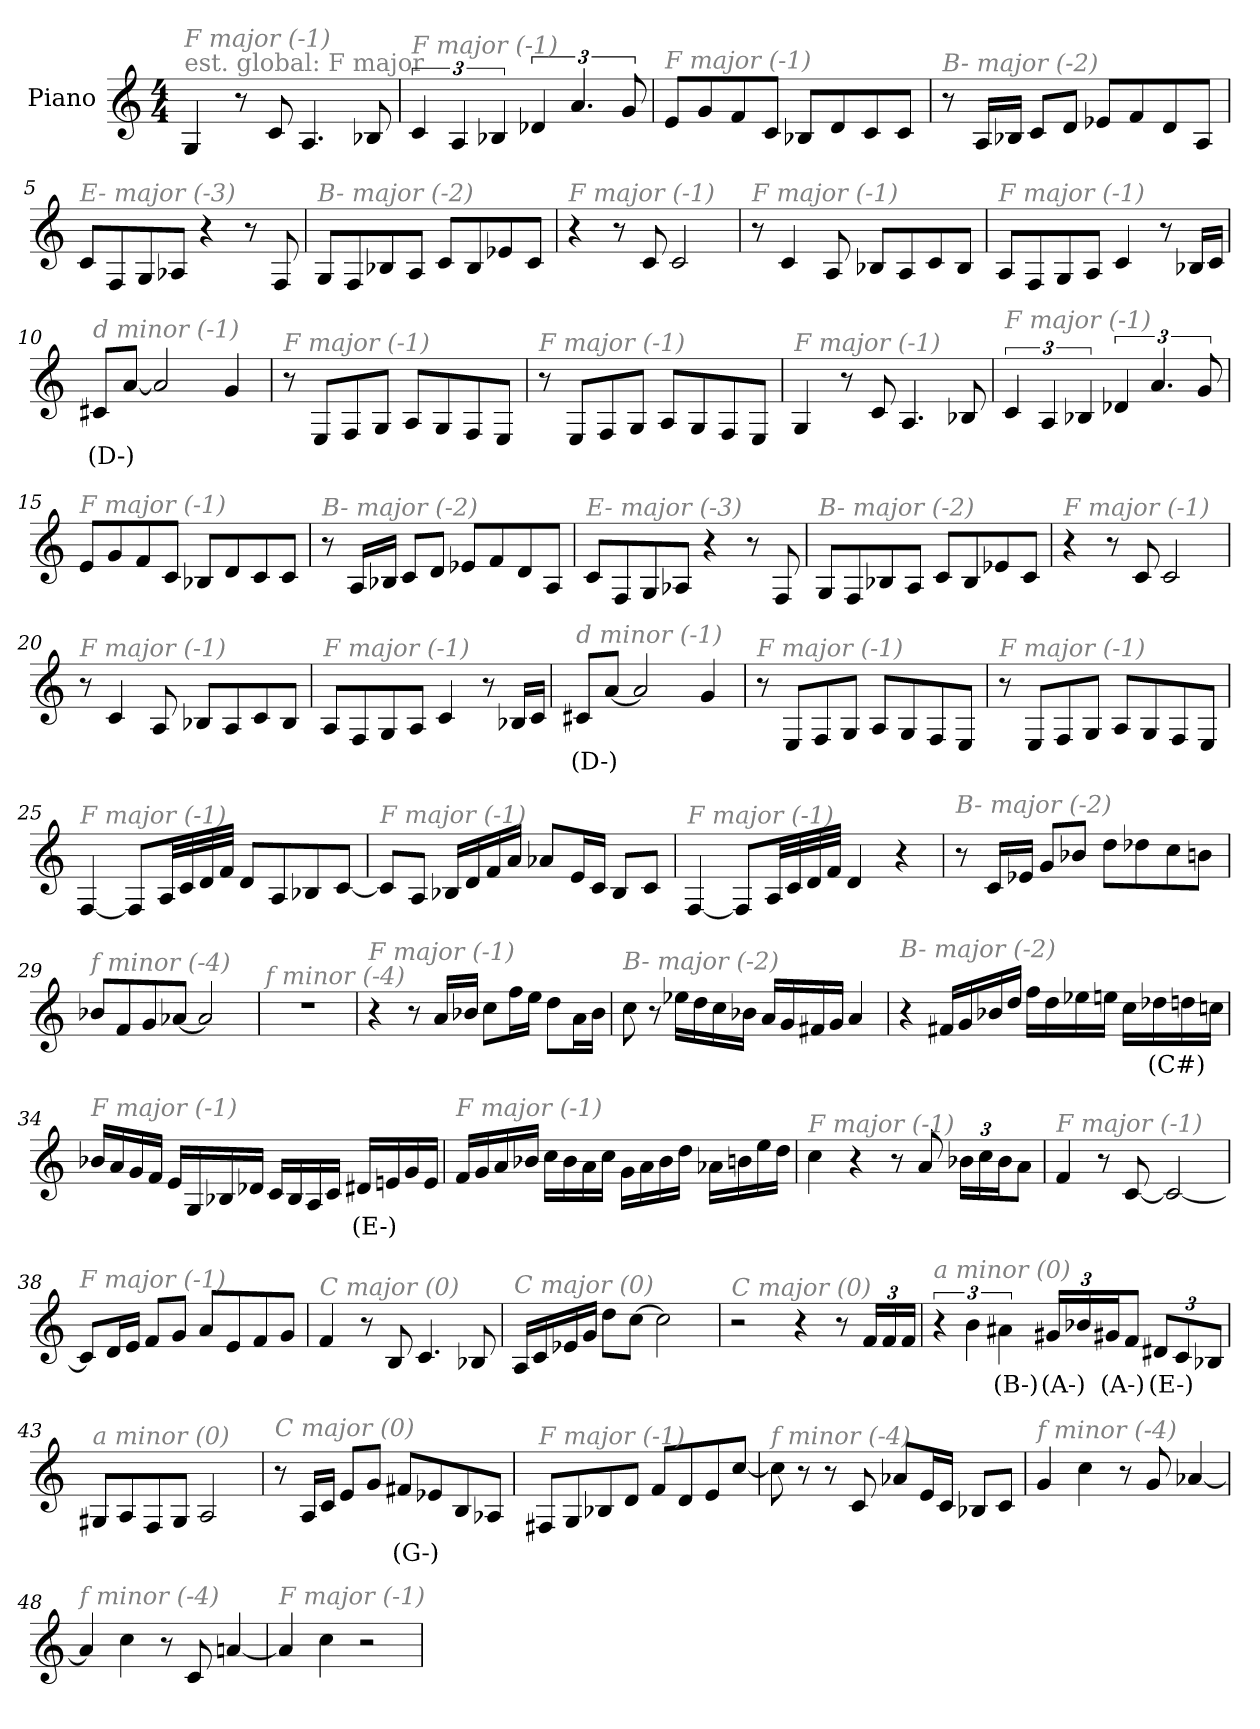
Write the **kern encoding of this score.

**kern	**text
*part1	*part1
*staff1	*staff1
*I"Piano	*
*I'Pno	*
*clefG2	*
*k[]	*
*M4/4	*
*MM168	*
=1	=1
!LO:TX:a:color=#808080:t=est. global&colon; F major	!
!LO:TX:i:color=#808080:t=F major (-1)	!
4G/	.
8r	.
8c/	.
4.A/	.
8B-X/	.
=2	=2
!LO:TX:i:color=#808080:t=F major (-1)	!
6c/	.
6A/	.
6B-X/	.
6d-X/	.
6.a/	.
12g/	.
=3	=3
!LO:TX:i:color=#808080:t=F major (-1)	!
8e/L	.
8g/	.
8f/	.
8c/J	.
8B-X/L	.
8d/	.
8c/	.
8c/J	.
=4	=4
!LO:TX:i:color=#808080:t=B- major (-2)	!
8r	.
16A/LL	.
16B-X/JJ	.
8c/L	.
8d/J	.
8e-X/L	.
8f/	.
8d/	.
8A/J	.
!!LO:LB:g=z
=5	=5
!LO:TX:i:color=#808080:t=E- major (-3)	!
8c/L	.
8F/	.
8G/	.
8A-X/J	.
4r	.
8r	.
8F/	.
=6	=6
!LO:TX:i:color=#808080:t=B- major (-2)	!
8G/L	.
8F/	.
8B-X/	.
8A/J	.
8c/L	.
8B-/	.
8e-X/	.
8c/J	.
=7	=7
!LO:TX:i:color=#808080:t=F major (-1)	!
4r	.
8r	.
8c/	.
2c/	.
=8	=8
!LO:TX:i:color=#808080:t=F major (-1)	!
8r	.
4c/	.
8A/	.
8B-X/L	.
8A/	.
8c/	.
8B-/J	.
!!LO:LB:g=z
=9	=9
!LO:TX:i:color=#808080:t=F major (-1)	!
8A/L	.
8F/	.
8G/	.
8A/J	.
4c/	.
8r	.
16B-X/LL	.
16c/JJ	.
=10	=10
!LO:TX:i:color=#808080:t=d minor (-1)	!
8c#Xi/L	(D-)
[8a/J	.
2a/]	.
4g/	.
=11	=11
!LO:TX:i:color=#808080:t=F major (-1)	!
8r	.
8E/L	.
8F/	.
8G/J	.
8A/L	.
8G/	.
8F/	.
8E/J	.
=12	=12
!LO:TX:i:color=#808080:t=F major (-1)	!
8r	.
8E/L	.
8F/	.
8G/J	.
8A/L	.
8G/	.
8F/	.
8E/J	.
!!LO:LB:g=z
=13	=13
!LO:TX:i:color=#808080:t=F major (-1)	!
4G/	.
8r	.
8c/	.
4.A/	.
8B-X/	.
=14	=14
!LO:TX:i:color=#808080:t=F major (-1)	!
6c/	.
6A/	.
6B-X/	.
6d-X/	.
6.a/	.
12g/	.
=15	=15
!LO:TX:i:color=#808080:t=F major (-1)	!
8e/L	.
8g/	.
8f/	.
8c/J	.
8B-X/L	.
8d/	.
8c/	.
8c/J	.
=16	=16
!LO:TX:i:color=#808080:t=B- major (-2)	!
8r	.
16A/LL	.
16B-X/JJ	.
8c/L	.
8d/J	.
8e-X/L	.
8f/	.
8d/	.
8A/J	.
!!LO:LB:g=z
=17	=17
!LO:TX:i:color=#808080:t=E- major (-3)	!
8c/L	.
8F/	.
8G/	.
8A-X/J	.
4r	.
8r	.
8F/	.
=18	=18
!LO:TX:i:color=#808080:t=B- major (-2)	!
8G/L	.
8F/	.
8B-X/	.
8A/J	.
8c/L	.
8B-/	.
8e-X/	.
8c/J	.
=19	=19
!LO:TX:i:color=#808080:t=F major (-1)	!
4r	.
8r	.
8c/	.
2c/	.
=20	=20
!LO:TX:i:color=#808080:t=F major (-1)	!
8r	.
4c/	.
8A/	.
8B-X/L	.
8A/	.
8c/	.
8B-/J	.
!!LO:LB:g=z
=21	=21
!LO:TX:i:color=#808080:t=F major (-1)	!
8A/L	.
8F/	.
8G/	.
8A/J	.
4c/	.
8r	.
16B-X/LL	.
16c/JJ	.
=22	=22
!LO:TX:i:color=#808080:t=d minor (-1)	!
8c#Xi/L	(D-)
[8a/J	.
2a/]	.
4g/	.
=23	=23
!LO:TX:i:color=#808080:t=F major (-1)	!
8r	.
8E/L	.
8F/	.
8G/J	.
8A/L	.
8G/	.
8F/	.
8E/J	.
=24	=24
!LO:TX:i:color=#808080:t=F major (-1)	!
8r	.
8E/L	.
8F/	.
8G/J	.
8A/L	.
8G/	.
8F/	.
8E/J	.
!!LO:LB:g=z
=25	=25
!LO:TX:i:color=#808080:t=F major (-1)	!
[4F/	.
8F/L]	.
32A/LL	.
32c/	.
32d/	.
32f/JJJ	.
8d/L	.
8A/	.
8B-X/	.
[8c/J	.
=26	=26
!LO:TX:i:color=#808080:t=F major (-1)	!
8c/L]	.
8A/J	.
16B-X/LL	.
16d/	.
16f/	.
16a/JJ	.
8a-X/L	.
16e/L	.
16c/JJ	.
8B-/L	.
8c/J	.
=27	=27
!LO:TX:i:color=#808080:t=F major (-1)	!
[4F/	.
8F/L]	.
32A/LL	.
32c/	.
32d/	.
32f/JJJ	.
4d/	.
4r	.
!!LO:LB:g=z
=28	=28
!LO:TX:i:color=#808080:t=B- major (-2)	!
8r	.
16c/LL	.
16e-X/JJ	.
8g/L	.
8b-X/J	.
8dd\L	.
8dd-X\	.
8cc\	.
8bn\J	.
=29	=29
!LO:TX:i:color=#808080:t=f minor (-4)	!
8b-X/L	.
8f/	.
8g/	.
[8a-X/J	.
2a-/]	.
=30	=30
!LO:TX:i:color=#808080:t=f minor (-4)	!
1r	.
=31	=31
!LO:TX:i:color=#808080:t=F major (-1)	!
4r	.
8r	.
16a/LL	.
16b-X/JJ	.
8cc\L	.
16ff\L	.
16ee\JJ	.
8dd\L	.
16a\L	.
16b-\JJ	.
!!LO:LB:g=z
=32	=32
!LO:TX:i:color=#808080:t=B- major (-2)	!
8cc\	.
8r	.
16ee-X\LL	.
16dd\	.
16cc\	.
16b-X\JJ	.
16a/LL	.
16g/	.
16f#X/	.
16g/JJ	.
4a/	.
=33	=33
!LO:TX:i:color=#808080:t=B- major (-2)	!
4r	.
16f#X/LL	.
16g/	.
16b-X/	.
16dd/JJ	.
16ff\LL	.
16dd\	.
16ee-X\	.
16een\JJ	.
16cc\LL	.
16dd-Xi\	(C#)
16dd\	.
16ccn\JJ	.
!!LO:LB:g=z
=34	=34
!LO:TX:i:color=#808080:t=F major (-1)	!
16b-X/LL	.
16a/	.
16g/	.
16f/JJ	.
16e/LL	.
16G/	.
16B-X/	.
16d-X/JJ	.
16c/LL	.
16B-/	.
16A/	.
16c/JJ	.
16d#Xi/LL	(E-)
16en/	.
16g/	.
16e/JJ	.
=35	=35
!LO:TX:i:color=#808080:t=F major (-1)	!
16f/LL	.
16g/	.
16a/	.
16b-X/JJ	.
16cc\LL	.
16b-\	.
16a\	.
16cc\JJ	.
16g\LL	.
16a\	.
16b-\	.
16dd\JJ	.
16a-X\LL	.
16bn\	.
16ee\	.
16dd\JJ	.
=36	=36
!LO:TX:i:color=#808080:t=F major (-1)	!
4cc\	.
4r	.
8r	.
8a/	.
*Xbrackettup	*
24b-X\LL	.
24cc\	.
24b-\J	.
8a\J	.
!!LO:PB:g=z
=37	=37
!LO:TX:i:color=#808080:t=F major (-1)	!
4f/	.
8r	.
[8c/	.
2c/_	.
=38	=38
!LO:TX:i:color=#808080:t=F major (-1)	!
8c/L]	.
16d/L	.
16e/JJ	.
8f/L	.
8g/J	.
8a/L	.
8e/	.
8f/	.
8g/J	.
=39	=39
!LO:TX:i:color=#808080:t=C major (0)	!
4f/	.
8r	.
8B/	.
4.c/	.
8B-X/	.
=40	=40
!LO:TX:i:color=#808080:t=C major (0)	!
16A/LL	.
16c/	.
16e-X/	.
16g/JJ	.
8dd\L	.
[8cc\J	.
2cc\]	.
=41	=41
!LO:TX:i:color=#808080:t=C major (0)	!
2r	.
4r	.
8r	.
24f/LL	.
24f/	.
24f/JJ	.
!!LO:LB:g=z
=42	=42
*brackettup	*
!LO:TX:i:color=#808080:t=a minor (0)	!
6r	.
6b\	.
6a#Xj\	(B-)
*Xbrackettup	*
24g#Xi/LL	(A-)
24b-/	.
24g#Xi/J	(A-)
8f/J	.
12d#Xi/L	(E-)
12c/	.
12B-X/J	.
=43	=43
!LO:TX:i:color=#808080:t=a minor (0)	!
8G#X/L	.
8A/	.
8F/	.
8G#/J	.
2A/	.
=44	=44
!LO:TX:i:color=#808080:t=C major (0)	!
8r	.
16A/LL	.
16c/JJ	.
8e/L	.
8g/J	.
8f#Xi/L	(G-)
8e-X/	.
8B/	.
8A-X/J	.
=45	=45
!LO:TX:i:color=#808080:t=F major (-1)	!
8F#X/L	.
8G/	.
8B-X/	.
8d/J	.
8f/L	.
8d/	.
8e/	.
[8cc/J	.
!!LO:LB:g=z
=46	=46
!LO:TX:i:color=#808080:t=f minor (-4)	!
8cc\]	.
8r	.
8r	.
8c/	.
8a-X/L	.
16e/L	.
16c/JJ	.
8B-X/L	.
8c/J	.
=47	=47
!LO:TX:i:color=#808080:t=f minor (-4)	!
4g/	.
4cc\	.
8r	.
8g/	.
[4a-X/	.
=48	=48
!LO:TX:i:color=#808080:t=f minor (-4)	!
4a-/]	.
4cc\	.
8r	.
8c/	.
[4an/	.
=49	=49
!LO:TX:i:color=#808080:t=F major (-1)	!
4a/]	.
4cc\	.
2r	.
=	=
*-	*-
